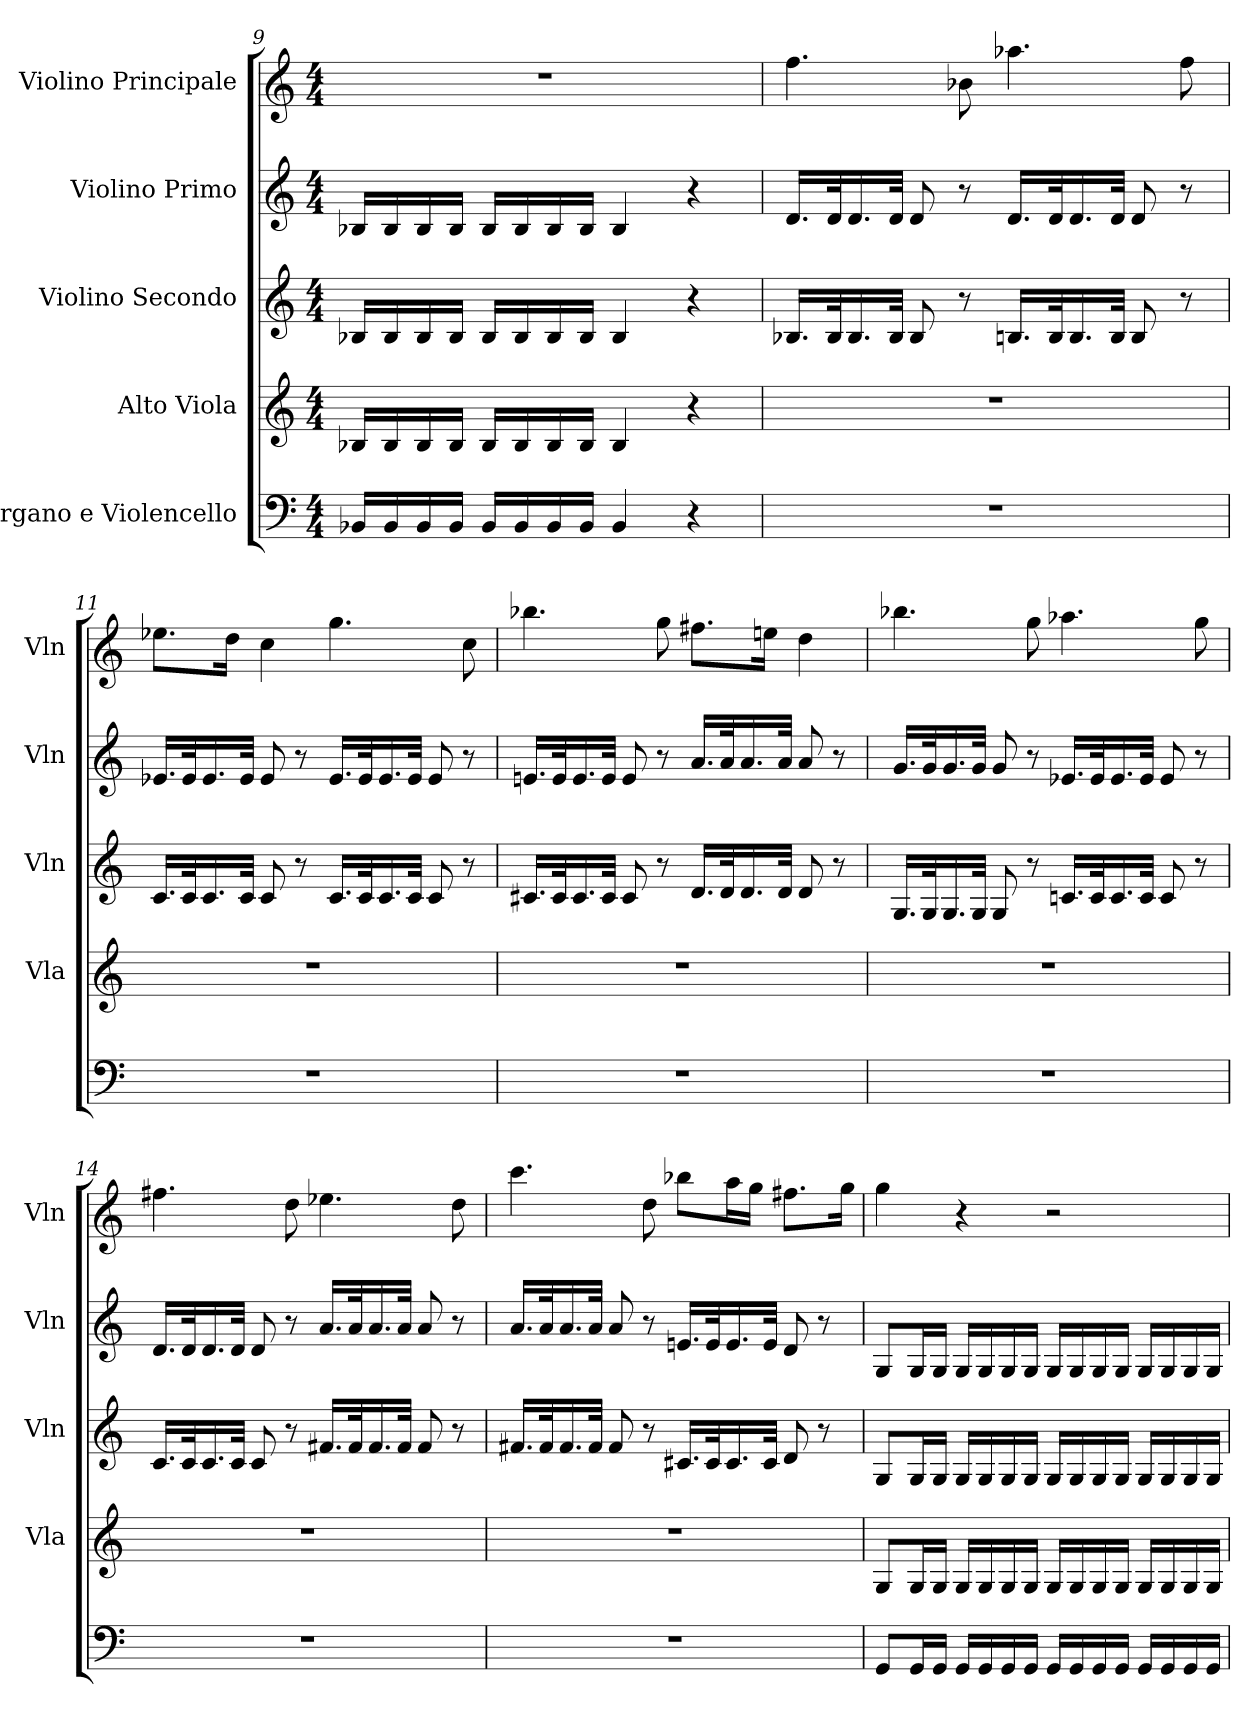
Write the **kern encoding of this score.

**kern	**kern	**kern	**kern	**kern
*part5	*part4	*part3	*part2	*part1
*staff5	*staff4	*staff3	*staff2	*staff1
*I"Organo e Violencello	*I"Alto Viola	*I"Violino Secondo	*I"Violino Primo	*I"Violino Principale
*	*I'Vla	*I'Vln	*I'Vln	*I'Vln
*M4/4	*M4/4	*M4/4	*M4/4	*M4/4
=9	=9	=9	=9	=9
16BB-/LL	16B-/LL	16B-/LL	16B-/LL	1r
16BB-/	16B-/	16B-/	16B-/	.
16BB-/	16B-/	16B-/	16B-/	.
16BB-/JJ	16B-/JJ	16B-/JJ	16B-/JJ	.
16BB-/LL	16B-/LL	16B-/LL	16B-/LL	.
16BB-/	16B-/	16B-/	16B-/	.
16BB-/	16B-/	16B-/	16B-/	.
16BB-/JJ	16B-/JJ	16B-/JJ	16B-/JJ	.
4BB-/	4B-/	4B-/	4B-/	.
4r	4r	4r	4r	.
=10	=10	=10	=10	=10
1r	1r	16.B-/LL	16.d/LL	4.ff\
.	.	32B-/k	32d/k	.
.	.	16.B-/	16.d/	.
.	.	32B-/JJk	32d/JJk	.
.	.	8B-/	8d/	.
.	.	8r	8r	8b-\
.	.	16.Bn/LL	16.d/LL	4.aa-\
.	.	32B/k	32d/k	.
.	.	16.B/	16.d/	.
.	.	32B/JJk	32d/JJk	.
.	.	8B/	8d/	.
.	.	8r	8r	8ff\
=11	=11	=11	=11	=11
1r	1r	16.c/LL	16.e-/LL	8.ee-\L
.	.	32c/k	32e-/k	.
.	.	16.c/	16.e-/	.
.	.	.	.	16dd\Jk
.	.	32c/JJk	32e-/JJk	.
.	.	8c/	8e-/	4cc\
.	.	8r	8r	.
.	.	16.c/LL	16.e-/LL	4.gg\
.	.	32c/k	32e-/k	.
.	.	16.c/	16.e-/	.
.	.	32c/JJk	32e-/JJk	.
.	.	8c/	8e-/	.
.	.	8r	8r	8cc\
=12	=12	=12	=12	=12
1r	1r	16.c#/LL	16.en/LL	4.bb-\
.	.	32c#/k	32e/k	.
.	.	16.c#/	16.e/	.
.	.	32c#/JJk	32e/JJk	.
.	.	8c#/	8e/	.
.	.	8r	8r	8gg\
.	.	16.d/LL	16.a/LL	8.ff#\L
.	.	32d/k	32a/k	.
.	.	16.d/	16.a/	.
.	.	.	.	16een\Jk
.	.	32d/JJk	32a/JJk	.
.	.	8d/	8a/	4dd\
.	.	8r	8r	.
=13	=13	=13	=13	=13
1r	1r	16.G/LL	16.g/LL	4.bb-\
.	.	32G/k	32g/k	.
.	.	16.G/	16.g/	.
.	.	32G/JJk	32g/JJk	.
.	.	8G/	8g/	.
.	.	8r	8r	8gg\
.	.	16.cn/LL	16.e-/LL	4.aa-\
.	.	32c/k	32e-/k	.
.	.	16.c/	16.e-/	.
.	.	32c/JJk	32e-/JJk	.
.	.	8c/	8e-/	.
.	.	8r	8r	8gg\
=14	=14	=14	=14	=14
1r	1r	16.c/LL	16.d/LL	4.ff#\
.	.	32c/k	32d/k	.
.	.	16.c/	16.d/	.
.	.	32c/JJk	32d/JJk	.
.	.	8c/	8d/	.
.	.	8r	8r	8dd\
.	.	16.f#/LL	16.a/LL	4.ee-\
.	.	32f#/k	32a/k	.
.	.	16.f#/	16.a/	.
.	.	32f#/JJk	32a/JJk	.
.	.	8f#/	8a/	.
.	.	8r	8r	8dd\
=15	=15	=15	=15	=15
1r	1r	16.f#/LL	16.a/LL	4.ccc\
.	.	32f#/k	32a/k	.
.	.	16.f#/	16.a/	.
.	.	32f#/JJk	32a/JJk	.
.	.	8f#/	8a/	.
.	.	8r	8r	8dd\
.	.	16.c#/LL	16.en/LL	8bb-\L
.	.	32c#/k	32e/k	.
.	.	16.c#/	16.e/	16aa\L
.	.	.	.	16gg\JJ
.	.	32c#/JJk	32e/JJk	.
.	.	8d/	8d/	8.ff#\L
.	.	8r	8r	.
.	.	.	.	16gg\Jk
=16	=16	=16	=16	=16
8GG/L	8G/L	8G/L	8G/L	4gg\
16GG/L	16G/L	16G/L	16G/L	.
16GG/JJ	16G/JJ	16G/JJ	16G/JJ	.
16GG/LL	16G/LL	16G/LL	16G/LL	4r
16GG/	16G/	16G/	16G/	.
16GG/	16G/	16G/	16G/	.
16GG/JJ	16G/JJ	16G/JJ	16G/JJ	.
16GG/LL	16G/LL	16G/LL	16G/LL	2r
16GG/	16G/	16G/	16G/	.
16GG/	16G/	16G/	16G/	.
16GG/JJ	16G/JJ	16G/JJ	16G/JJ	.
16GG/LL	16G/LL	16G/LL	16G/LL	.
16GG/	16G/	16G/	16G/	.
16GG/	16G/	16G/	16G/	.
16GG/JJ	16G/JJ	16G/JJ	16G/JJ	.
=	=	=	=	=
*-	*-	*-	*-	*-
